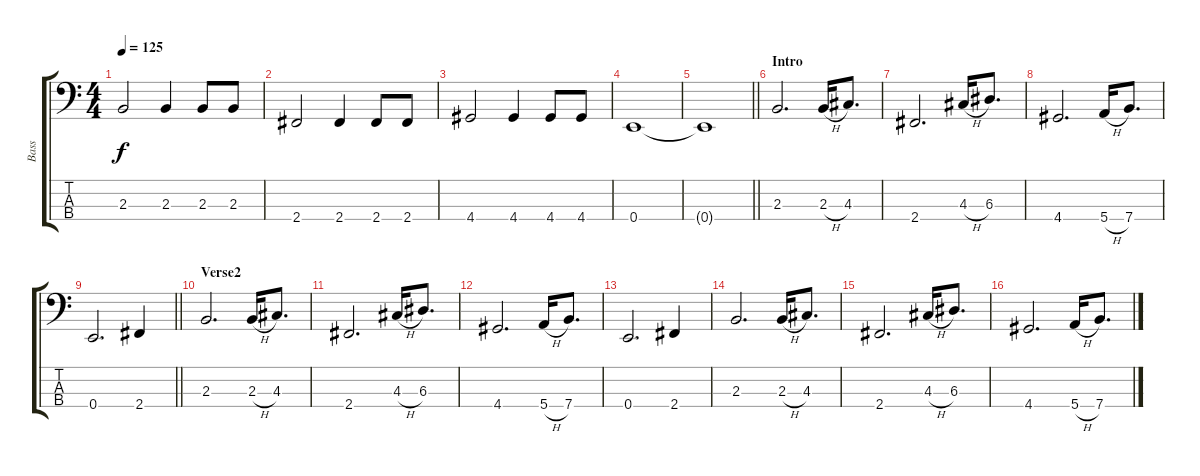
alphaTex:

\track ("Bass" "Bass") {instrument electricbassfinger}
\staff {score tabs}
\tuning (G2 D2 A1 E1) {hide}
\ts (4 4)
\tempo 125
\clef f4
\ks c
2.3.2{dy f} 2.3.4 2.3.8 2.3.8 |
2.4.2 2.4.4 2.4.8 2.4.8 |
4.4.2 4.4.4 4.4.8 4.4.8 |
0.4.1 |
\barLineRight lightlight
0.4{t}.1 |
\section ("" "Intro")
2.3.2{d} 2.3{h}.16 4.3.8{d} |
2.4.2{d} 4.3{h}.16 6.3.8{d} |
4.4.2{d} 5.4{h}.16 7.4.8{d} |
\barLineRight lightlight
0.4.2{d} 2.4.4 |
\section ("" "Verse2")
2.3.2{d} 2.3{h}.16 4.3.8{d} |
2.4.2{d} 4.3{h}.16 6.3.8{d} |
4.4.2{d} 5.4{h}.16 7.4.8{d} |
0.4.2{d} 2.4.4 |
2.3.2{d} 2.3{h}.16 4.3.8{d} |
2.4.2{d} 4.3{h}.16 6.3.8{d} |
4.4.2{d} 5.4{h}.16 7.4.8{d}
